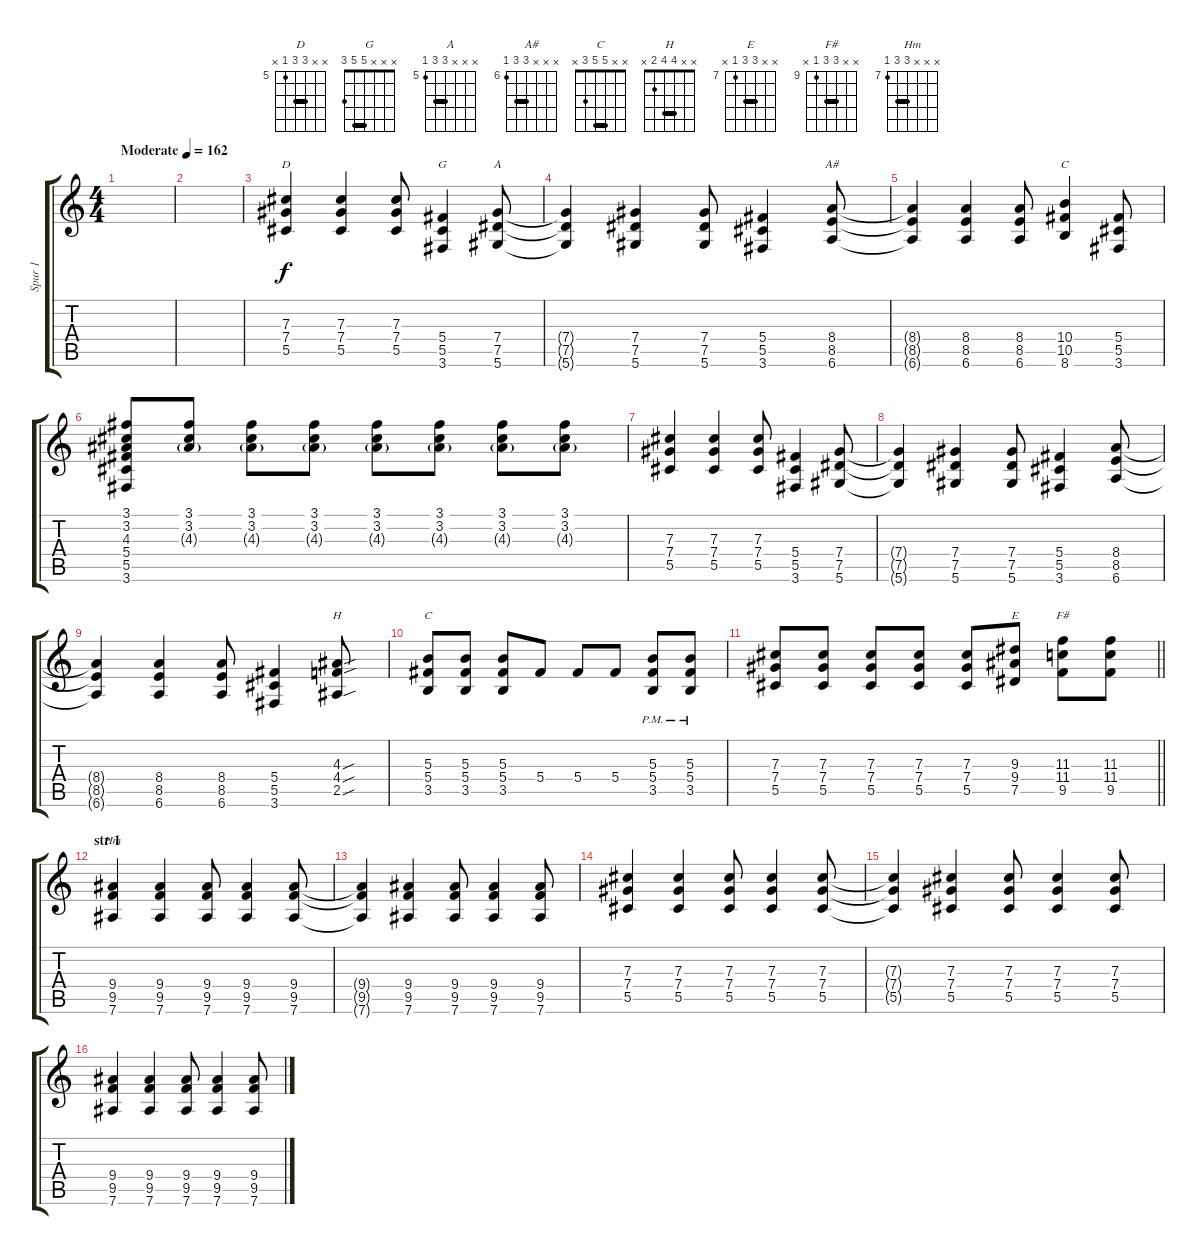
\track ("Spur 1" "Spur 1") {instrument overdrivenguitar}
\staff {score tabs}
\tuning (Eb4 Bb3 Gb3 Db3 Ab2 Eb2) {hide}
\chord ("D" x x 7 7 5 x) {firstfret 5 barre 7}
\chord ("G" x x x 5 5 3) {barre 5}
\chord ("A" x x x 7 7 5) {firstfret 5 barre 7}
\chord ("A#" x x x 8 8 6) {firstfret 6 barre 8}
\chord ("C" x x x 10 10 8) {firstfret 8 barre 10}
\chord ("H" x x 4 4 2 x) {barre 4}
\chord ("C" x x 5 5 3 x) {barre 5}
\chord ("E" x x 9 9 7 x) {firstfret 7 barre 9}
\chord ("F#" x x 11 11 9 x) {firstfret 9 barre 11}
\chord ("Hm" x x x 9 9 7) {firstfret 7 barre 9}
\ts (4 4)
\tempo (162 "Moderate")
\clef g2
\ks c
|
|
(7.3 7.4 5.5).4{ch "D"} (7.3 7.4 5.5).4 (7.3 7.4 5.5).8 (5.4 5.5 3.6).4{ch "G"} (7.4 7.5 5.6).8{ch "A"} |
(7.4{t} 7.5{t} 5.6{t}).4 (7.4 7.5 5.6).4 (7.4 7.5 5.6).8 (5.4 5.5 3.6).4 (8.4 8.5 6.6).8{ch "A#"} |
(8.4{t} 8.5{t} 6.6{t}).4 (8.4 8.5 6.6).4 (8.4 8.5 6.6).8 (10.4 10.5 8.6).4{ch "C"} (5.4 5.5 3.6).8 |
(3.1 3.2 4.3 5.4 5.5 3.6).8 (3.1 3.2 4.3{g}).8 (3.1 3.2 4.3{g}).8 (3.1 3.2 4.3{g}).8 (3.1 3.2 4.3{g}).8 (3.1 3.2 4.3{g}).8 (3.1 3.2 4.3{g}).8 (3.1 3.2 4.3{g}).8 |
(7.3 7.4 5.5).4 (7.3 7.4 5.5).4 (7.3 7.4 5.5).8 (5.4 5.5 3.6).4 (7.4 7.5 5.6).8 |
(7.4{t} 7.5{t} 5.6{t}).4 (7.4 7.5 5.6).4 (7.4 7.5 5.6).8 (5.4 5.5 3.6).4 (8.4 8.5 6.6).8 |
(8.4{t} 8.5{t} 6.6{t}).4 (8.4 8.5 6.6).4 (8.4 8.5 6.6).8 (5.4 5.5 3.6).4 (4.3{sou} 4.4{sou} 2.5{sou}).8{ch "H"} |
(5.3 5.4 3.5).8{ch "C"} (5.3 5.4 3.5).8 (5.3 5.4 3.5).8 5.4.8 5.4.8 5.4.8 (5.3{pm} 5.4{pm} 3.5{pm}).8 (5.3{pm} 5.4{pm} 3.5{pm}).8 |
\barLineRight lightlight
(7.3 7.4 5.5).8 (7.3 7.4 5.5).8 (7.3 7.4 5.5).8 (7.3 7.4 5.5).8 (7.3 7.4 5.5).8 (9.3 9.4 7.5).8{ch "E"} (11.3 11.4 9.5).8{ch "F#"} (11.3 11.4 9.5).8 |
\section ("" "str 1")
(9.4 9.5 7.6).4{ch "Hm"} (9.4 9.5 7.6).4 (9.4 9.5 7.6).8 (9.4 9.5 7.6).4 (9.4 9.5 7.6).8 |
(9.4{t} 9.5{t} 7.6{t}).4 (9.4 9.5 7.6).4 (9.4 9.5 7.6).8 (9.4 9.5 7.6).4 (9.4 9.5 7.6).8 |
(7.3 7.4 5.5).4 (7.3 7.4 5.5).4 (7.3 7.4 5.5).8 (7.3 7.4 5.5).4 (7.3 7.4 5.5).8 |
(7.3{t} 7.4{t} 5.5{t}).4 (7.3 7.4 5.5).4 (7.3 7.4 5.5).8 (7.3 7.4 5.5).4 (7.3 7.4 5.5).8 |
(9.4 9.5 7.6).4 (9.4 9.5 7.6).4 (9.4 9.5 7.6).8 (9.4 9.5 7.6).4 (9.4 9.5 7.6).8
